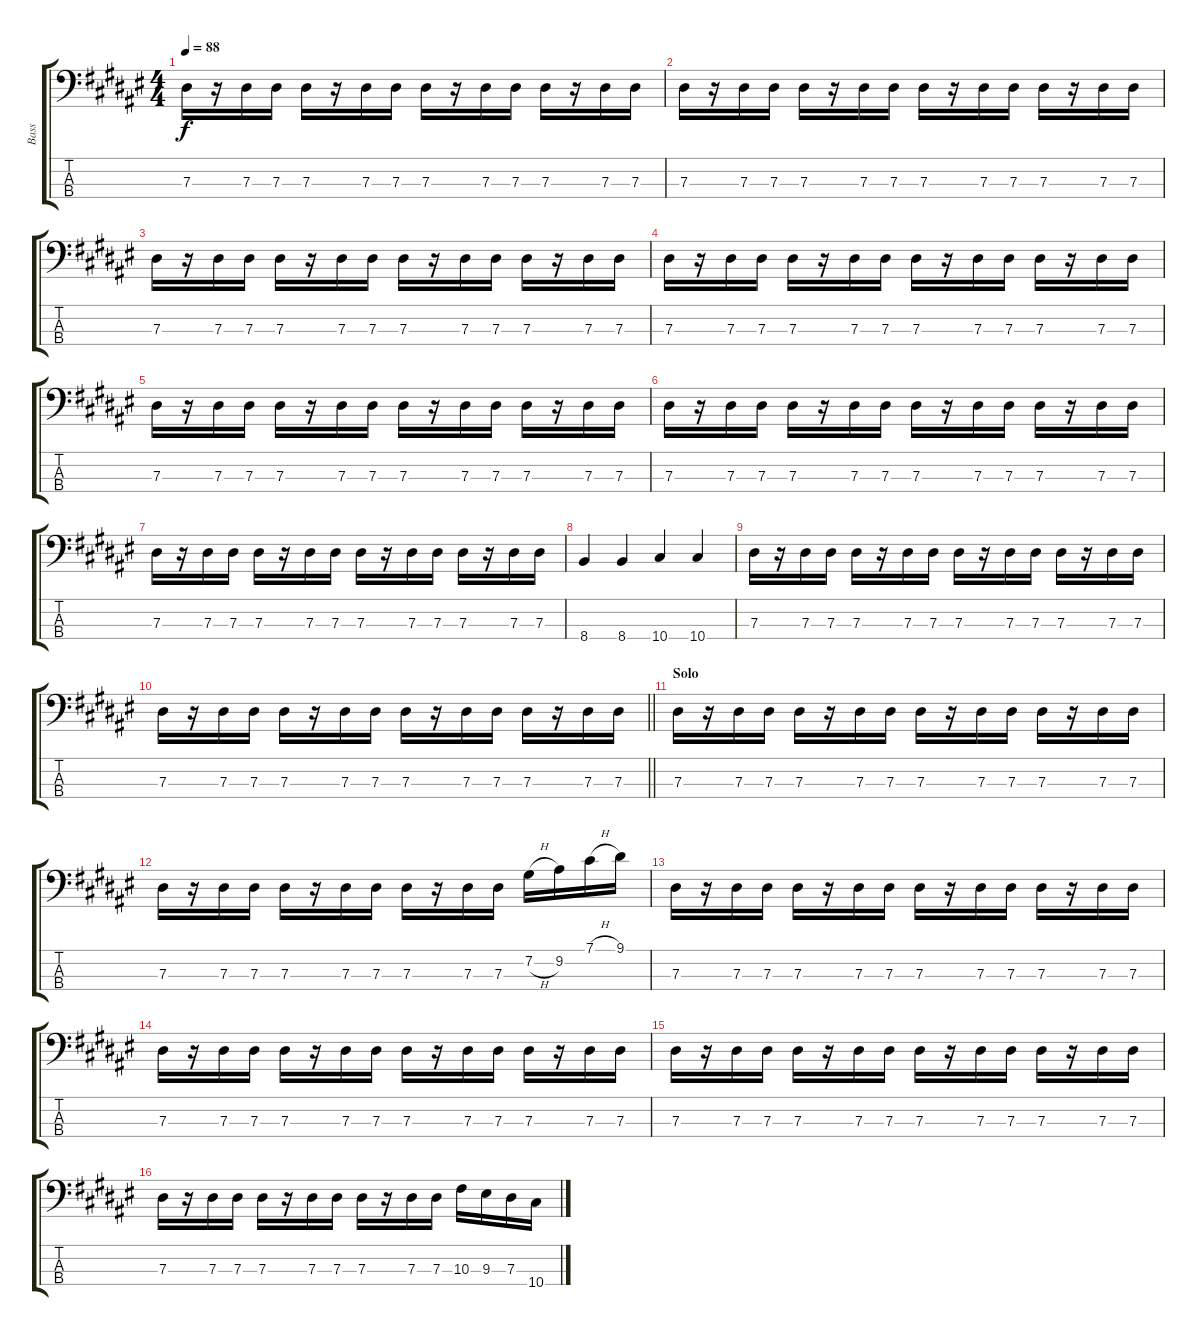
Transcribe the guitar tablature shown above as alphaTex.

\track ("Bass" "Bass") {instrument electricbassfinger}
\staff {score tabs}
\tuning (Gb2 Db2 Ab1 Eb1) {hide}
\ts (4 4)
\tempo 88
\clef f4
\ks f#
7.3.16{dy f} r.16 7.3.16 7.3.16 7.3.16 r.16 7.3.16 7.3.16 7.3.16 r.16 7.3.16 7.3.16 7.3.16 r.16 7.3.16 7.3.16 |
7.3.16 r.16 7.3.16 7.3.16 7.3.16 r.16 7.3.16 7.3.16 7.3.16 r.16 7.3.16 7.3.16 7.3.16 r.16 7.3.16 7.3.16 |
7.3.16 r.16 7.3.16 7.3.16 7.3.16 r.16 7.3.16 7.3.16 7.3.16 r.16 7.3.16 7.3.16 7.3.16 r.16 7.3.16 7.3.16 |
7.3.16 r.16 7.3.16 7.3.16 7.3.16 r.16 7.3.16 7.3.16 7.3.16 r.16 7.3.16 7.3.16 7.3.16 r.16 7.3.16 7.3.16 |
7.3.16 r.16 7.3.16 7.3.16 7.3.16 r.16 7.3.16 7.3.16 7.3.16 r.16 7.3.16 7.3.16 7.3.16 r.16 7.3.16 7.3.16 |
7.3.16 r.16 7.3.16 7.3.16 7.3.16 r.16 7.3.16 7.3.16 7.3.16 r.16 7.3.16 7.3.16 7.3.16 r.16 7.3.16 7.3.16 |
7.3.16 r.16 7.3.16 7.3.16 7.3.16 r.16 7.3.16 7.3.16 7.3.16 r.16 7.3.16 7.3.16 7.3.16 r.16 7.3.16 7.3.16 |
8.4.4 8.4.4 10.4.4 10.4.4 |
7.3.16 r.16 7.3.16 7.3.16 7.3.16 r.16 7.3.16 7.3.16 7.3.16 r.16 7.3.16 7.3.16 7.3.16 r.16 7.3.16 7.3.16 |
\barLineRight lightlight
7.3.16 r.16 7.3.16 7.3.16 7.3.16 r.16 7.3.16 7.3.16 7.3.16 r.16 7.3.16 7.3.16 7.3.16 r.16 7.3.16 7.3.16 |
\section ("" "Solo")
7.3.16 r.16 7.3.16 7.3.16 7.3.16 r.16 7.3.16 7.3.16 7.3.16 r.16 7.3.16 7.3.16 7.3.16 r.16 7.3.16 7.3.16 |
7.3.16 r.16 7.3.16 7.3.16 7.3.16 r.16 7.3.16 7.3.16 7.3.16 r.16 7.3.16 7.3.16 7.2{h}.16 9.2.16 7.1{h}.16 9.1.16 |
7.3.16 r.16 7.3.16 7.3.16 7.3.16 r.16 7.3.16 7.3.16 7.3.16 r.16 7.3.16 7.3.16 7.3.16 r.16 7.3.16 7.3.16 |
7.3.16 r.16 7.3.16 7.3.16 7.3.16 r.16 7.3.16 7.3.16 7.3.16 r.16 7.3.16 7.3.16 7.3.16 r.16 7.3.16 7.3.16 |
7.3.16 r.16 7.3.16 7.3.16 7.3.16 r.16 7.3.16 7.3.16 7.3.16 r.16 7.3.16 7.3.16 7.3.16 r.16 7.3.16 7.3.16 |
7.3.16 r.16 7.3.16 7.3.16 7.3.16 r.16 7.3.16 7.3.16 7.3.16 r.16 7.3.16 7.3.16 10.3.16 9.3.16 7.3.16 10.4.16
